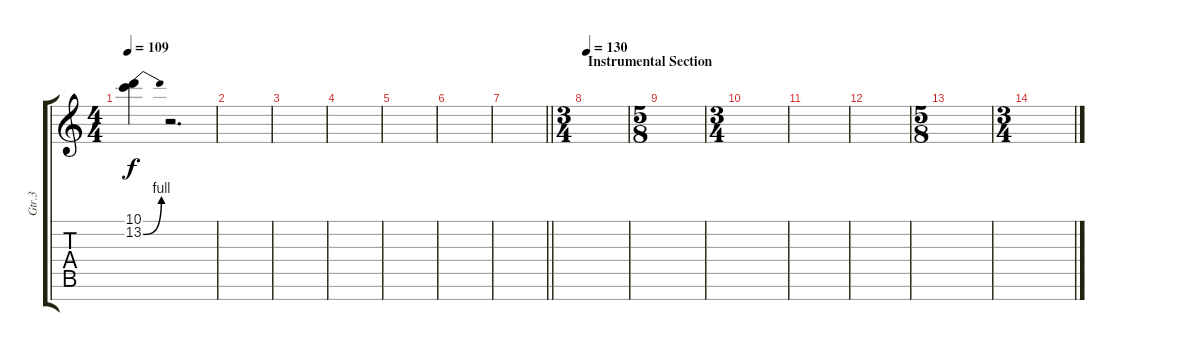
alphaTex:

\track ("Gtr.3" "Gtr.3") {instrument distortionguitar}
\staff {score tabs}
\tuning (E4 B3 G3 D3 A2 E2 B1) {hide}
\ts (4 4)
\tempo 109
\clef g2
\ks c
(10.1 13.2{be (bend 0 0 60 4)}).4{dy f} r.2{d} |
|
|
|
|
|
\barLineRight lightlight
|
\ts (3 4)
\section ("" "Instrumental Section")
\tempo 130
|
\ts (5 8)
|
\ts (3 4)
|
|
|
\ts (5 8)
|
\ts (3 4)
